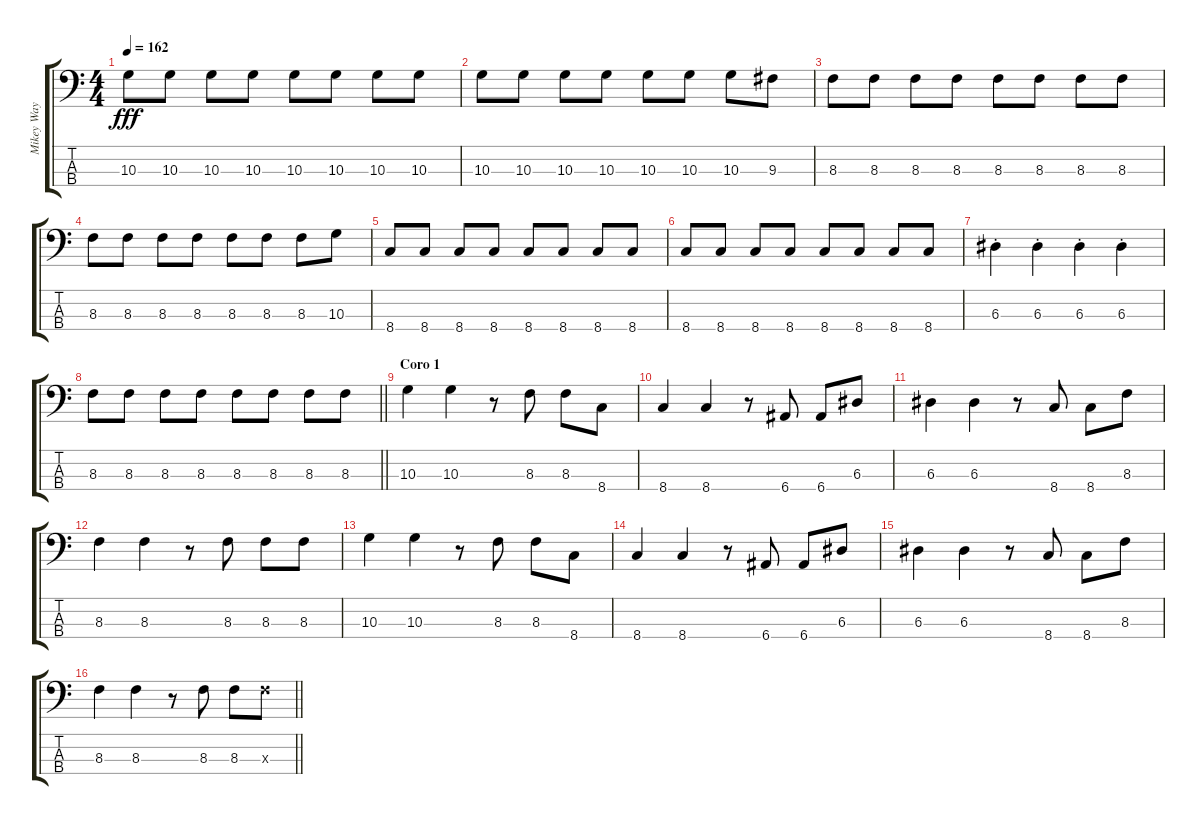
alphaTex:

\track ("Mikey Way [Bass]" "Mikey Way ") {instrument electricbasspick}
\staff {score tabs}
\tuning (G2 D2 A1 E1) {hide}
\ts (4 4)
\tempo 162
\clef f4
\ks c
10.3.8{dy fff} 10.3.8 10.3.8 10.3.8 10.3.8 10.3.8 10.3.8 10.3.8 |
10.3.8 10.3.8 10.3.8 10.3.8 10.3.8 10.3.8 10.3.8 9.3.8 |
8.3.8 8.3.8 8.3.8 8.3.8 8.3.8 8.3.8 8.3.8 8.3.8 |
8.3.8 8.3.8 8.3.8 8.3.8 8.3.8 8.3.8 8.3.8 10.3.8 |
8.4.8 8.4.8 8.4.8 8.4.8 8.4.8 8.4.8 8.4.8 8.4.8 |
8.4.8 8.4.8 8.4.8 8.4.8 8.4.8 8.4.8 8.4.8 8.4.8 |
6.3{st}.4 6.3{st}.4 6.3{st}.4 6.3{st}.4 |
\barLineRight lightlight
8.3.8 8.3.8 8.3.8 8.3.8 8.3.8 8.3.8 8.3.8 8.3.8 |
\section ("" "Coro 1")
10.3.4 10.3.4 r.8 8.3.8 8.3.8 8.4.8 |
8.4.4 8.4.4 r.8 6.4.8 6.4.8 6.3.8 |
6.3.4 6.3.4 r.8 8.4.8 8.4.8 8.3.8 |
8.3.4 8.3.4 r.8 8.3.8 8.3.8 8.3.8 |
10.3.4 10.3.4 r.8 8.3.8 8.3.8 8.4.8 |
8.4.4 8.4.4 r.8 6.4.8 6.4.8 6.3.8 |
6.3.4 6.3.4 r.8 8.4.8 8.4.8 8.3.8 |
\barLineRight lightlight
8.3.4 8.3.4 r.8 8.3.8 8.3.8 8.3{x}.8
